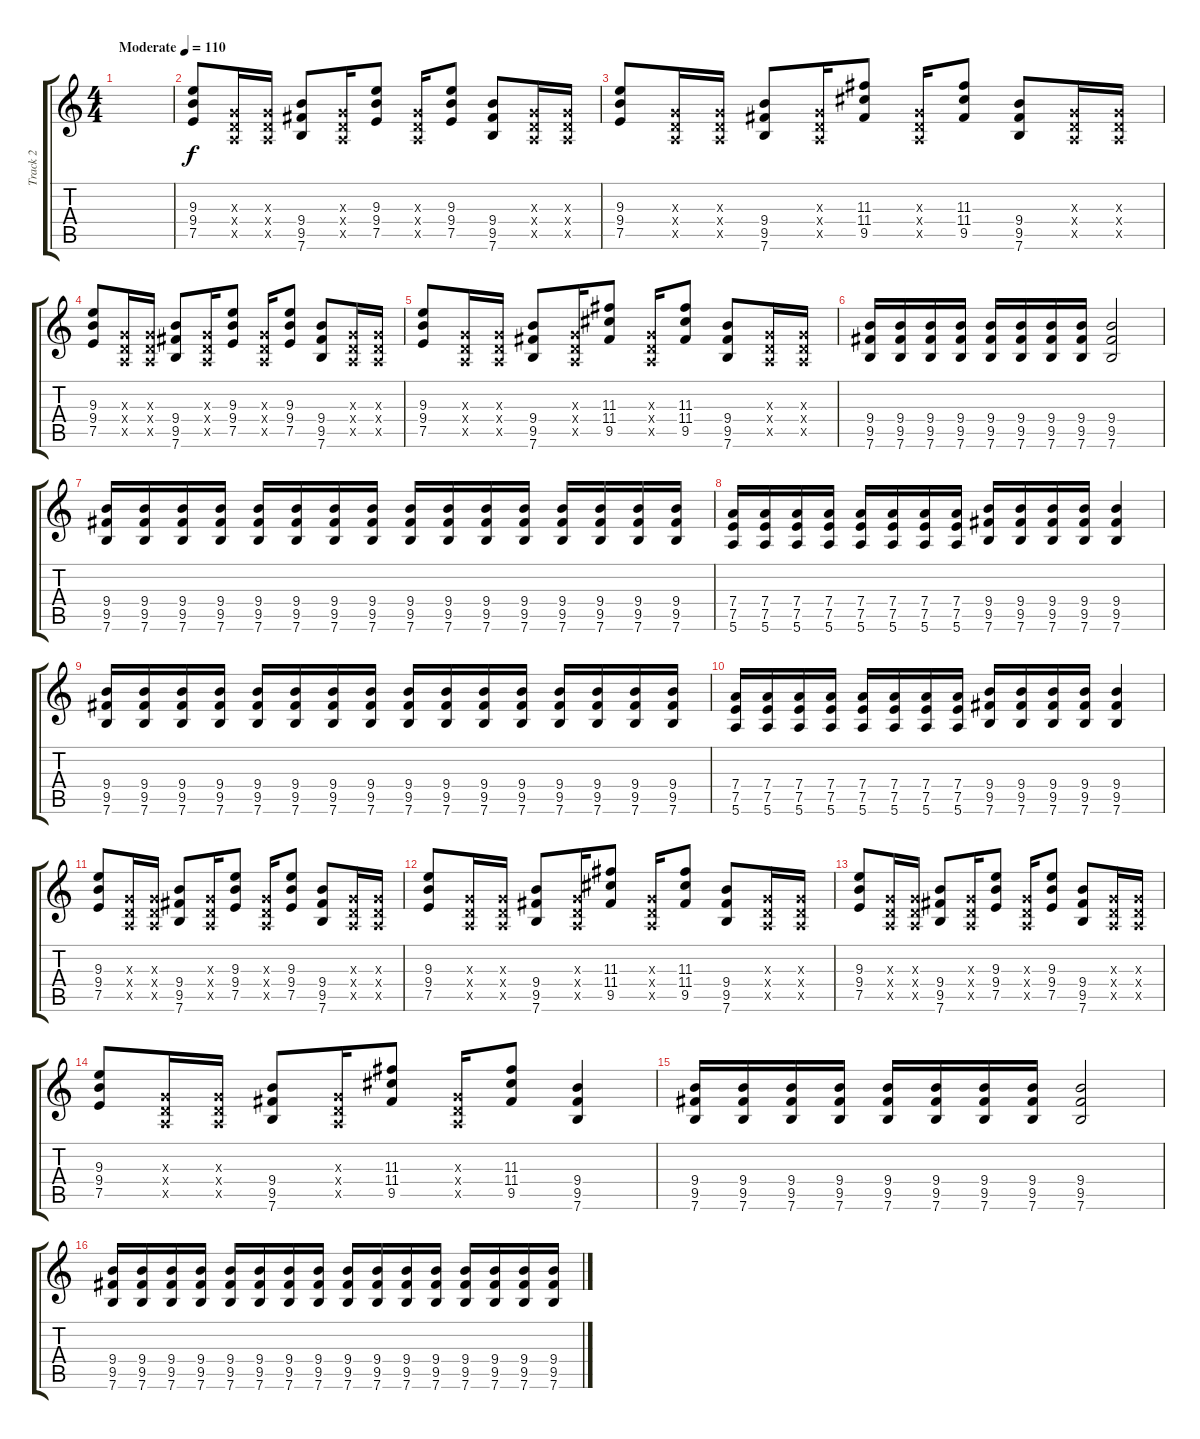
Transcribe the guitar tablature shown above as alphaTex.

\track ("Track 2" "Track 2") {instrument distortionguitar}
\staff {score tabs}
\tuning (E4 B3 G3 D3 A2 E2) {hide}
\ts (4 4)
\tempo (110 "Moderate")
\clef g2
\ks c
|
(9.3 9.4 7.5).8 (0.3{x} 0.4{x} 0.5{x}).16 (0.3{x} 0.4{x} 0.5{x}).16 (9.4 9.5 7.6).8 (0.3{x} 0.4{x} 0.5{x}).16 (9.3 9.4 7.5).8 (0.3{x} 0.4{x} 0.5{x}).16 (9.3 9.4 7.5).8 (9.4 9.5 7.6).8 (0.3{x} 0.4{x} 0.5{x}).16 (0.3{x} 0.4{x} 0.5{x}).16 |
(9.3 9.4 7.5).8 (0.3{x} 0.4{x} 0.5{x}).16 (0.3{x} 0.4{x} 0.5{x}).16 (9.4 9.5 7.6).8 (0.3{x} 0.4{x} 0.5{x}).16 (11.3 11.4 9.5).8 (0.3{x} 0.4{x} 0.5{x}).16 (11.3 11.4 9.5).8 (9.4 9.5 7.6).8 (0.3{x} 0.4{x} 0.5{x}).16 (0.3{x} 0.4{x} 0.5{x}).16 |
(9.3 9.4 7.5).8 (0.3{x} 0.4{x} 0.5{x}).16 (0.3{x} 0.4{x} 0.5{x}).16 (9.4 9.5 7.6).8 (0.3{x} 0.4{x} 0.5{x}).16 (9.3 9.4 7.5).8 (0.3{x} 0.4{x} 0.5{x}).16 (9.3 9.4 7.5).8 (9.4 9.5 7.6).8 (0.3{x} 0.4{x} 0.5{x}).16 (0.3{x} 0.4{x} 0.5{x}).16 |
(9.3 9.4 7.5).8 (0.3{x} 0.4{x} 0.5{x}).16 (0.3{x} 0.4{x} 0.5{x}).16 (9.4 9.5 7.6).8 (0.3{x} 0.4{x} 0.5{x}).16 (11.3 11.4 9.5).8 (0.3{x} 0.4{x} 0.5{x}).16 (11.3 11.4 9.5).8 (9.4 9.5 7.6).8 (0.3{x} 0.4{x} 0.5{x}).16 (0.3{x} 0.4{x} 0.5{x}).16 |
(9.4 9.5 7.6).16 (9.4 9.5 7.6).16 (9.4 9.5 7.6).16 (9.4 9.5 7.6).16 (9.4 9.5 7.6).16 (9.4 9.5 7.6).16 (9.4 9.5 7.6).16 (9.4 9.5 7.6).16 (9.4 9.5 7.6).2 |
(9.4 9.5 7.6).16 (9.4 9.5 7.6).16 (9.4 9.5 7.6).16 (9.4 9.5 7.6).16 (9.4 9.5 7.6).16 (9.4 9.5 7.6).16 (9.4 9.5 7.6).16 (9.4 9.5 7.6).16 (9.4 9.5 7.6).16 (9.4 9.5 7.6).16 (9.4 9.5 7.6).16 (9.4 9.5 7.6).16 (9.4 9.5 7.6).16 (9.4 9.5 7.6).16 (9.4 9.5 7.6).16 (9.4 9.5 7.6).16 |
(7.4 7.5 5.6).16 (7.4 7.5 5.6).16 (7.4 7.5 5.6).16 (7.4 7.5 5.6).16 (7.4 7.5 5.6).16 (7.4 7.5 5.6).16 (7.4 7.5 5.6).16 (7.4 7.5 5.6).16 (9.4 9.5 7.6).16 (9.4 9.5 7.6).16 (9.4 9.5 7.6).16 (9.4 9.5 7.6).16 (9.4 9.5 7.6).4 |
(9.4 9.5 7.6).16 (9.4 9.5 7.6).16 (9.4 9.5 7.6).16 (9.4 9.5 7.6).16 (9.4 9.5 7.6).16 (9.4 9.5 7.6).16 (9.4 9.5 7.6).16 (9.4 9.5 7.6).16 (9.4 9.5 7.6).16 (9.4 9.5 7.6).16 (9.4 9.5 7.6).16 (9.4 9.5 7.6).16 (9.4 9.5 7.6).16 (9.4 9.5 7.6).16 (9.4 9.5 7.6).16 (9.4 9.5 7.6).16 |
(7.4 7.5 5.6).16 (7.4 7.5 5.6).16 (7.4 7.5 5.6).16 (7.4 7.5 5.6).16 (7.4 7.5 5.6).16 (7.4 7.5 5.6).16 (7.4 7.5 5.6).16 (7.4 7.5 5.6).16 (9.4 9.5 7.6).16 (9.4 9.5 7.6).16 (9.4 9.5 7.6).16 (9.4 9.5 7.6).16 (9.4 9.5 7.6).4 |
(9.3 9.4 7.5).8 (0.3{x} 0.4{x} 0.5{x}).16 (0.3{x} 0.4{x} 0.5{x}).16 (9.4 9.5 7.6).8 (0.3{x} 0.4{x} 0.5{x}).16 (9.3 9.4 7.5).8 (0.3{x} 0.4{x} 0.5{x}).16 (9.3 9.4 7.5).8 (9.4 9.5 7.6).8 (0.3{x} 0.4{x} 0.5{x}).16 (0.3{x} 0.4{x} 0.5{x}).16 |
(9.3 9.4 7.5).8 (0.3{x} 0.4{x} 0.5{x}).16 (0.3{x} 0.4{x} 0.5{x}).16 (9.4 9.5 7.6).8 (0.3{x} 0.4{x} 0.5{x}).16 (11.3 11.4 9.5).8 (0.3{x} 0.4{x} 0.5{x}).16 (11.3 11.4 9.5).8 (9.4 9.5 7.6).8 (0.3{x} 0.4{x} 0.5{x}).16 (0.3{x} 0.4{x} 0.5{x}).16 |
(9.3 9.4 7.5).8 (0.3{x} 0.4{x} 0.5{x}).16 (0.3{x} 0.4{x} 0.5{x}).16 (9.4 9.5 7.6).8 (0.3{x} 0.4{x} 0.5{x}).16 (9.3 9.4 7.5).8 (0.3{x} 0.4{x} 0.5{x}).16 (9.3 9.4 7.5).8 (9.4 9.5 7.6).8 (0.3{x} 0.4{x} 0.5{x}).16 (0.3{x} 0.4{x} 0.5{x}).16 |
(9.3 9.4 7.5).8 (0.3{x} 0.4{x} 0.5{x}).16 (0.3{x} 0.4{x} 0.5{x}).16 (9.4 9.5 7.6).8 (0.3{x} 0.4{x} 0.5{x}).16 (11.3 11.4 9.5).8 (0.3{x} 0.4{x} 0.5{x}).16 (11.3 11.4 9.5).8 (9.4 9.5 7.6).4 |
(9.4 9.5 7.6).16 (9.4 9.5 7.6).16 (9.4 9.5 7.6).16 (9.4 9.5 7.6).16 (9.4 9.5 7.6).16 (9.4 9.5 7.6).16 (9.4 9.5 7.6).16 (9.4 9.5 7.6).16 (9.4 9.5 7.6).2 |
(9.4 9.5 7.6).16 (9.4 9.5 7.6).16 (9.4 9.5 7.6).16 (9.4 9.5 7.6).16 (9.4 9.5 7.6).16 (9.4 9.5 7.6).16 (9.4 9.5 7.6).16 (9.4 9.5 7.6).16 (9.4 9.5 7.6).16 (9.4 9.5 7.6).16 (9.4 9.5 7.6).16 (9.4 9.5 7.6).16 (9.4 9.5 7.6).16 (9.4 9.5 7.6).16 (9.4 9.5 7.6).16 (9.4 9.5 7.6).16
